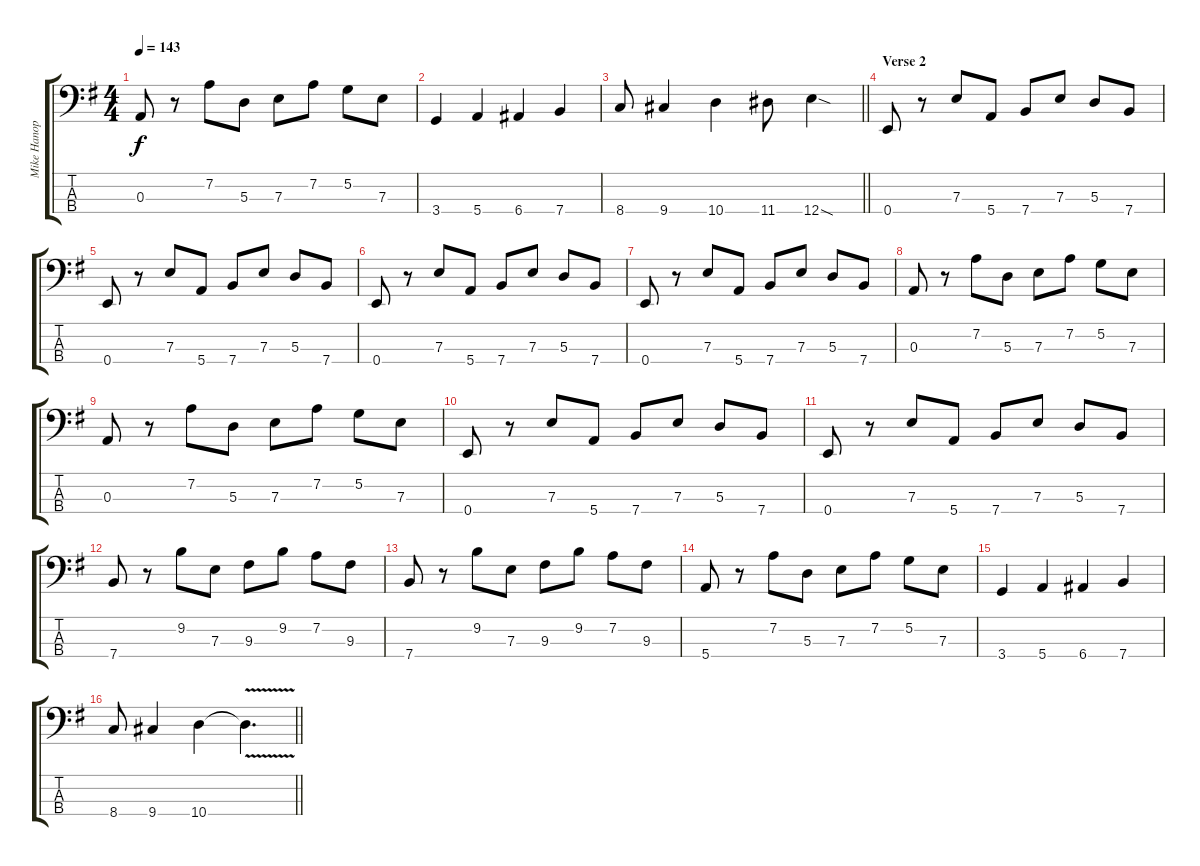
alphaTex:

\track ("Mike Hanopol" "Mike Hanop") {instrument electricbassfinger}
\staff {score tabs}
\tuning (G2 D2 A1 E1) {hide}
\ts (4 4)
\tempo 143
\clef f4
\ks g
0.3.8{dy f} r.8 7.2.8 5.3.8 7.3.8 7.2.8 5.2.8 7.3.8 |
3.4.4 5.4.4 6.4.4 7.4.4 |
\barLineRight lightlight
8.4.8 9.4.4 10.4.4 11.4.8 12.4{sod}.4 |
\section ("" "Verse 2")
0.4.8 r.8 7.3.8 5.4.8 7.4.8 7.3.8 5.3.8 7.4.8 |
0.4.8 r.8 7.3.8 5.4.8 7.4.8 7.3.8 5.3.8 7.4.8 |
0.4.8 r.8 7.3.8 5.4.8 7.4.8 7.3.8 5.3.8 7.4.8 |
0.4.8 r.8 7.3.8 5.4.8 7.4.8 7.3.8 5.3.8 7.4.8 |
0.3.8 r.8 7.2.8 5.3.8 7.3.8 7.2.8 5.2.8 7.3.8 |
0.3.8 r.8 7.2.8 5.3.8 7.3.8 7.2.8 5.2.8 7.3.8 |
0.4.8 r.8 7.3.8 5.4.8 7.4.8 7.3.8 5.3.8 7.4.8 |
0.4.8 r.8 7.3.8 5.4.8 7.4.8 7.3.8 5.3.8 7.4.8 |
7.4.8 r.8 9.2.8 7.3.8 9.3.8 9.2.8 7.2.8 9.3.8 |
7.4.8 r.8 9.2.8 7.3.8 9.3.8 9.2.8 7.2.8 9.3.8 |
5.4.8 r.8 7.2.8 5.3.8 7.3.8 7.2.8 5.2.8 7.3.8 |
3.4.4 5.4.4 6.4.4 7.4.4 |
\barLineRight lightlight
8.4.8 9.4.4 10.4.4 10.4{v t}.4{d}
